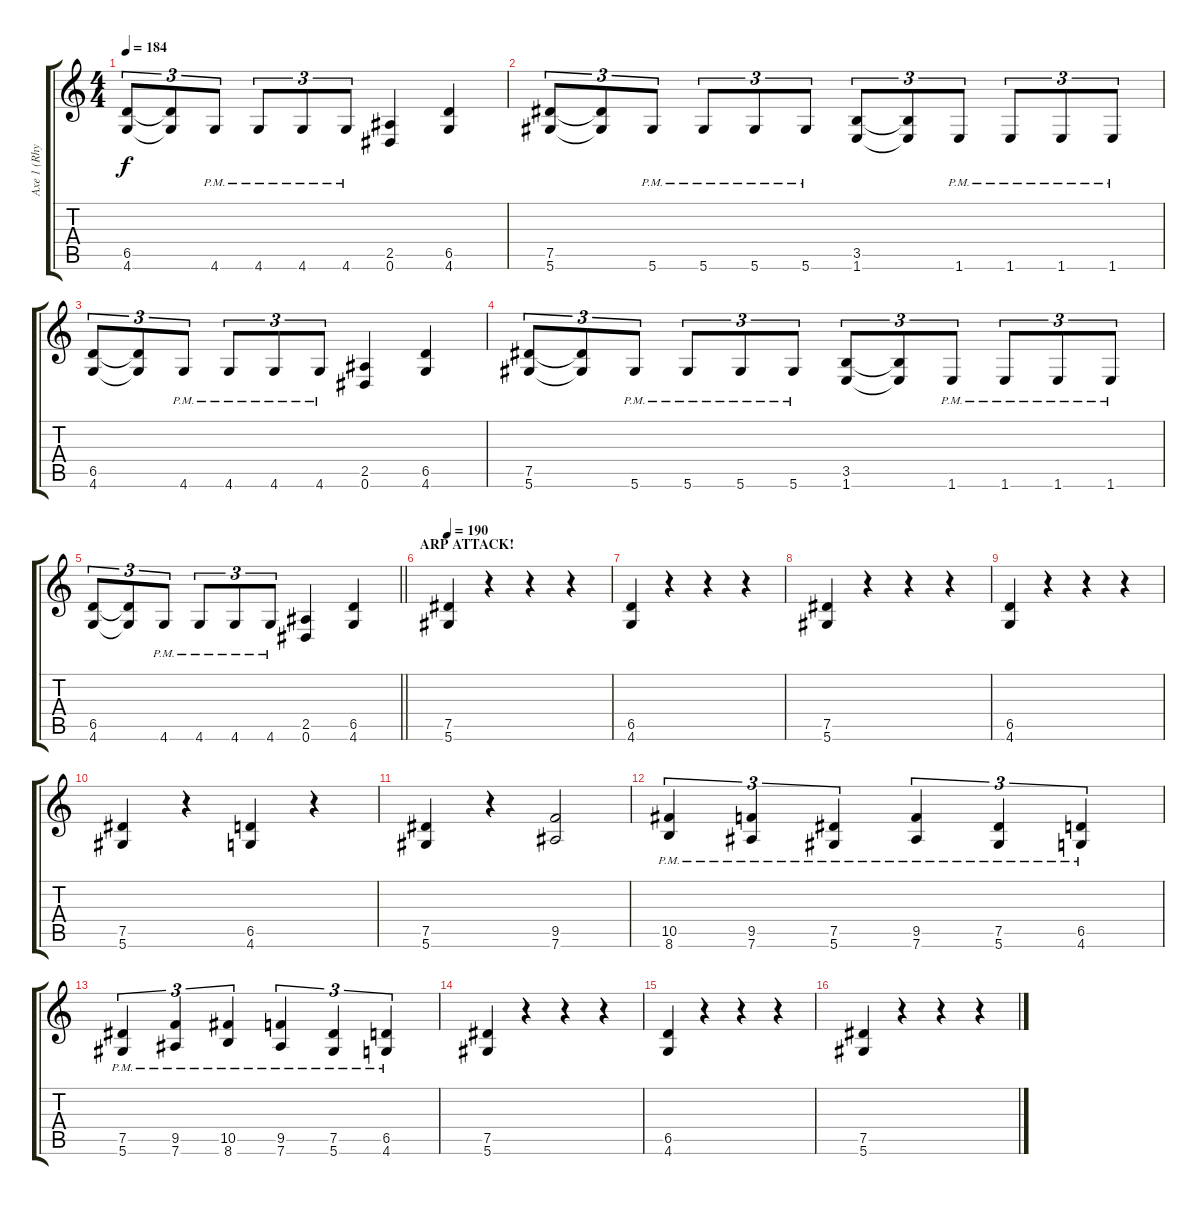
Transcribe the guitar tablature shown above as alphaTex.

\track ("Axe 1 (Rhythm+Lead)" "Axe 1 (Rhy") {instrument distortionguitar}
\staff {score tabs}
\tuning (Eb4 Bb3 Gb3 Db3 Ab2 Eb2) {hide}
\ts (4 4)
\tempo 184
\clef g2
\ks c
(6.5 4.6).8{tu (3 2) dy f} (6.5{t} 4.6{t}).8{tu (3 2)} 4.6{pm}.8{tu (3 2)} 4.6{pm}.8{tu (3 2)} 4.6{pm}.8{tu (3 2)} 4.6{pm}.8{tu (3 2)} (2.5 0.6).4 (6.5 4.6).4 |
(7.5 5.6).8{tu (3 2)} (7.5{t} 5.6{t}).8{tu (3 2)} 5.6{pm}.8{tu (3 2)} 5.6{pm}.8{tu (3 2)} 5.6{pm}.8{tu (3 2)} 5.6{pm}.8{tu (3 2)} (3.5 1.6).8{tu (3 2)} (3.5{t} 1.6{t}).8{tu (3 2)} 1.6{pm}.8{tu (3 2)} 1.6{pm}.8{tu (3 2)} 1.6{pm}.8{tu (3 2)} 1.6{pm}.8{tu (3 2)} |
(6.5 4.6).8{tu (3 2)} (6.5{t} 4.6{t}).8{tu (3 2)} 4.6{pm}.8{tu (3 2)} 4.6{pm}.8{tu (3 2)} 4.6{pm}.8{tu (3 2)} 4.6{pm}.8{tu (3 2)} (2.5 0.6).4 (6.5 4.6).4 |
(7.5 5.6).8{tu (3 2)} (7.5{t} 5.6{t}).8{tu (3 2)} 5.6{pm}.8{tu (3 2)} 5.6{pm}.8{tu (3 2)} 5.6{pm}.8{tu (3 2)} 5.6{pm}.8{tu (3 2)} (3.5 1.6).8{tu (3 2)} (3.5{t} 1.6{t}).8{tu (3 2)} 1.6{pm}.8{tu (3 2)} 1.6{pm}.8{tu (3 2)} 1.6{pm}.8{tu (3 2)} 1.6{pm}.8{tu (3 2)} |
\barLineRight lightlight
(6.5 4.6).8{tu (3 2)} (6.5{t} 4.6{t}).8{tu (3 2)} 4.6{pm}.8{tu (3 2)} 4.6{pm}.8{tu (3 2)} 4.6{pm}.8{tu (3 2)} 4.6{pm}.8{tu (3 2)} (2.5 0.6).4 (6.5 4.6).4 |
\section ("" "ARP ATTACK!")
\tempo 190
(7.5 5.6).4 r.4 r.4 r.4 |
(6.5 4.6).4 r.4 r.4 r.4 |
(7.5 5.6).4 r.4 r.4 r.4 |
(6.5 4.6).4 r.4 r.4 r.4 |
(7.5 5.6).4 r.4 (6.5 4.6).4 r.4 |
(7.5 5.6).4 r.4 (9.5 7.6).2 |
(10.5{pm} 8.6{pm}).4{tu (3 2)} (9.5{pm} 7.6{pm}).4{tu (3 2)} (7.5{pm} 5.6{pm}).4{tu (3 2)} (9.5{pm} 7.6{pm}).4{tu (3 2)} (7.5{pm} 5.6{pm}).4{tu (3 2)} (6.5{pm} 4.6{pm}).4{tu (3 2)} |
(7.5{pm} 5.6{pm}).4{tu (3 2)} (9.5{pm} 7.6{pm}).4{tu (3 2)} (10.5{pm} 8.6{pm}).4{tu (3 2)} (9.5{pm} 7.6{pm}).4{tu (3 2)} (7.5{pm} 5.6{pm}).4{tu (3 2)} (6.5{pm} 4.6{pm}).4{tu (3 2)} |
(7.5 5.6).4 r.4 r.4 r.4 |
(6.5 4.6).4 r.4 r.4 r.4 |
(7.5 5.6).4 r.4 r.4 r.4
